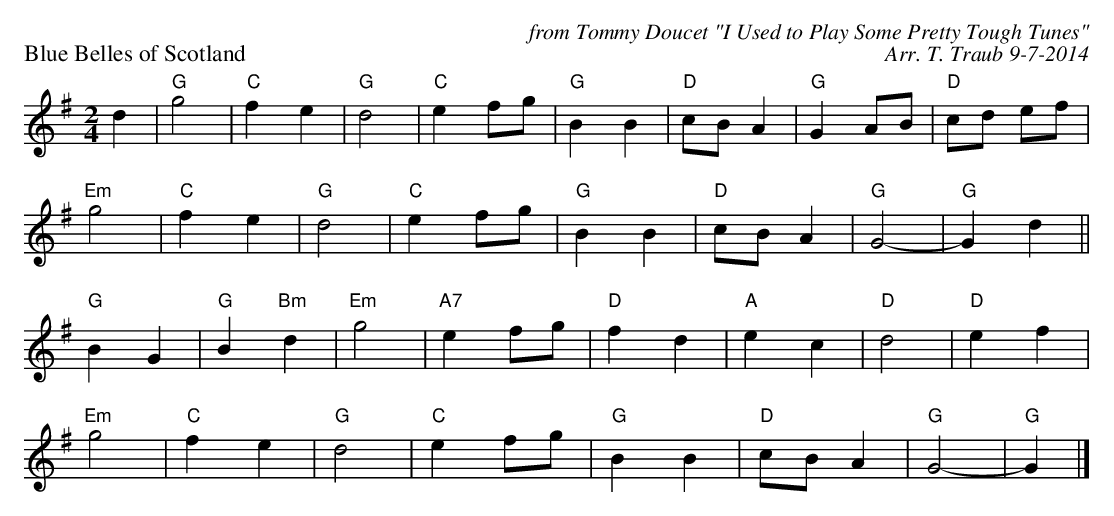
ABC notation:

X:1
P: Blue Belles of Scotland
C: from Tommy Doucet "I Used to Play Some Pretty Tough Tunes"
C: Arr. T. Traub 9-7-2014
M: 2/4
K: G
L: 1/8
d2|"G"g4| "C"f2 e2|"G"d4|"C"e2 fg|"G"B2 B2|"D"cB A2|"G"G2 AB|"D"cd ef|
"Em"g4| "C"f2 e2|"G"d4|"C"e2 fg|"G"B2 B2|"D"cB A2|"G"G4- |"G"G2 d2||
"G"B2 G2|"G"B2 "Bm"d2|"Em"g4|"A7"e2 fg|"D"f2 d2|"A"e2 c2|"D"d4|"D"e2 f2|
"Em"g4| "C"f2 e2|"G"d4|"C"e2 fg|"G"B2 B2|"D"cB A2|"G"G4- |"G"G2 |]
